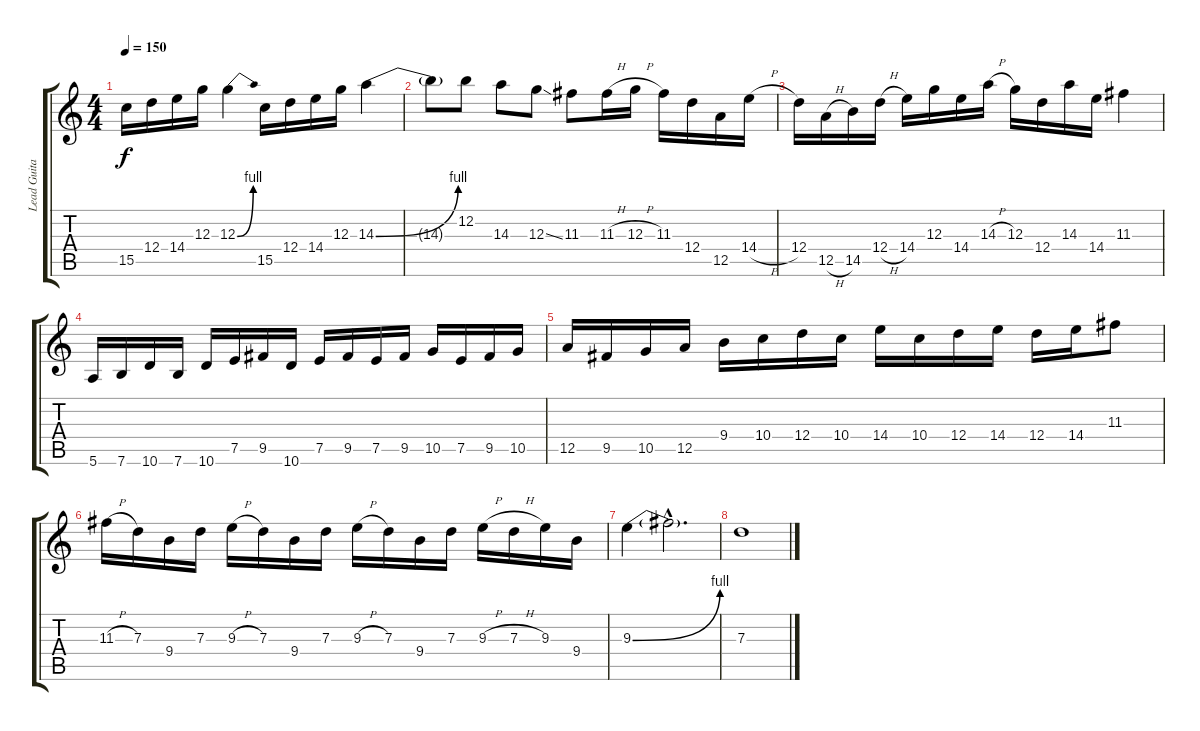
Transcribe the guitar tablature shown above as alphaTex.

\track ("Lead Guitar" "Lead Guita") {instrument overdrivenguitar}
\staff {score tabs}
\tuning (E4 B3 G3 D3 A2 E2) {hide}
\ts (4 4)
\tempo 150
\clef g2
\ks c
15.5.16{dy f} 12.4.16 14.4.16 12.3.16 12.3{be (bend 0 0 60 4)}.4 15.5.16 12.4.16 14.4.16 12.3.16 14.3{be (bend 0 0 60 4)}.4 |
14.3{t}.8 12.2.8 14.3.8 12.3{ss}.8 11.3.8 11.3{h}.16 12.3{h}.16 11.3.16 12.4.16 12.5.16 14.4{h}.16 |
12.4.16 12.5{h}.16 14.5.16 12.4{h}.16 14.4.16 12.3.16 14.4.16 14.3{h}.16 12.3.16 12.4.16 14.3.16 14.4.16 11.3.4 |
5.6.16 7.6.16 10.6.16 7.6.16 10.6.16 7.5.16 9.5.16 10.6.16 7.5.16 9.5.16 7.5.16 9.5.16 10.5.16 7.5.16 9.5.16 10.5.16 |
12.5.16 9.5.16 10.5.16 12.5.16 9.4.16 10.4.16 12.4.16 10.4.16 14.4.16 10.4.16 12.4.16 14.4.16 12.4.16 14.4.16 11.3.8 |
11.3{h}.16 7.3.16 9.4.16 7.3.16 9.3{h}.16 7.3.16 9.4.16 7.3.16 9.3{h}.16 7.3.16 9.4.16 7.3.16 9.3{h}.16 7.3{h}.16 9.3.16 9.4.16 |
9.3{be (bend 0 0 60 4)}.4 9.3{hac t}.2{d} |
7.3.1
